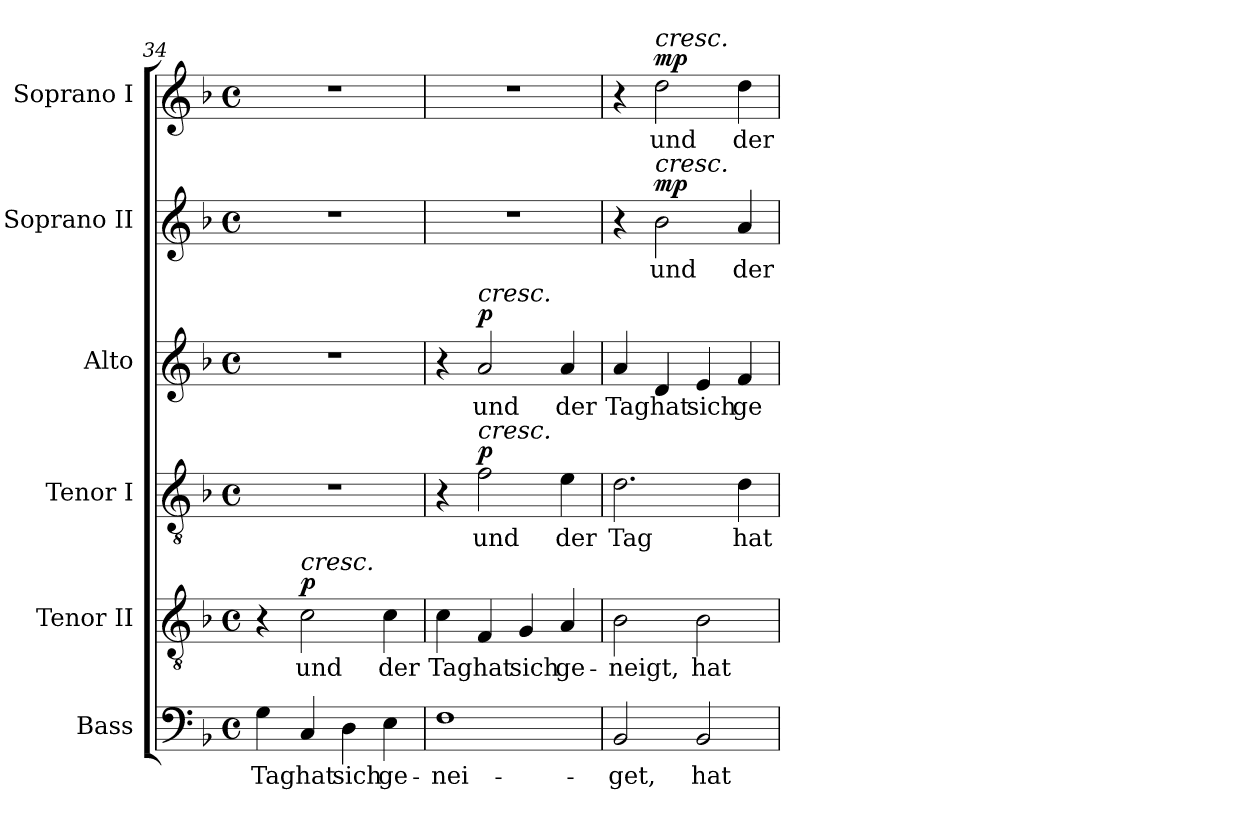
**kern	**text	**kern	**text	**dynam	**kern	**text	**dynam	**kern	**text	**dynam	**kern	**text	**dynam	**kern	**text	**dynam
*part6	*part6	*part5	*part5	*part5	*part4	*part4	*part4	*part3	*part3	*part3	*part2	*part2	*part2	*part1	*part1	*part1
*staff6	*staff6	*staff5	*staff5	*staff5	*staff4	*staff4	*staff4	*staff3	*staff3	*staff3	*staff2	*staff2	*staff2	*staff1	*staff1	*staff1
*I"Bass	*	*I"Tenor II	*	*	*I"Tenor I	*	*	*I"Alto	*	*	*I"Soprano II	*	*	*I"Soprano I	*	*
*I'B	*	*I'T. II	*	*	*I'T. I	*	*	*I'A	*	*	*I'S. II	*	*	*I'S. I	*	*
*clefF4	*	*clefGv2	*	*	*clefGv2	*	*	*clefG2	*	*	*clefG2	*	*	*clefG2	*	*
*	*	*ITrd7c12	*	*	*ITrd7c12	*	*	*	*	*	*	*	*	*	*	*
*k[b-]	*	*k[b-]	*	*	*k[b-]	*	*	*k[b-]	*	*	*k[b-]	*	*	*k[b-]	*	*
*F:	*	*F:	*	*	*F:	*	*	*F:	*	*	*F:	*	*	*F:	*	*
*M4/4	*	*M4/4	*	*	*M4/4	*	*	*M4/4	*	*	*M4/4	*	*	*M4/4	*	*
*met(c)	*	*met(c)	*	*	*met(c)	*	*	*met(c)	*	*	*met(c)	*	*	*met(c)	*	*
=34	=34	=34	=34	=34	=34	=34	=34	=34	=34	=34	=34	=34	=34	=34	=34	=34
!	!LO:LY:b:color=#000000	!	!	!	!	!	!	!	!	!	!	!	!	!	!	!
4Gi\	Tag	4r	.	.	1r	.	.	1r	.	.	1r	.	.	1r	.	.
!	!LO:LY:b:color=#000000	!	!	!	!	!	!	!	!	!	!	!	!	!	!	!
!	!	!LO:TX:a:i:t=cresc.	!	!	!	!	!	!	!	!	!	!	!	!	!	!
!	!	!	!LO:LY:b:color=#000000	!	!	!	!	!	!	!	!	!	!	!	!	!
4Ci/	hat	2Ci\	und	p	.	.	.	.	.	.	.	.	.	.	.	.
!	!LO:LY:b:color=#000000	!	!	!	!	!	!	!	!	!	!	!	!	!	!	!
4Di\	sich	.	.	.	.	.	.	.	.	.	.	.	.	.	.	.
!	!LO:LY:b:color=#000000	!	!	!	!	!	!	!	!	!	!	!	!	!	!	!
!	!	!	!LO:LY:b:color=#000000	!	!	!	!	!	!	!	!	!	!	!	!	!
4Ei\	ge-	4Ci\	der	.	.	.	.	.	.	.	.	.	.	.	.	.
=35	=35	=35	=35	=35	=35	=35	=35	=35	=35	=35	=35	=35	=35	=35	=35	=35
!	!LO:LY:b:color=#000000	!	!	!	!	!	!	!	!	!	!	!	!	!	!	!
!	!	!	!LO:LY:b:color=#000000	!	!	!	!	!	!	!	!	!	!	!	!	!
1Fi	-nei-	4Ci\	Tag	.	4r	.	.	4r	.	.	1r	.	.	1r	.	.
!	!	!	!LO:LY:b:color=#000000	!	!	!	!	!	!	!	!	!	!	!	!	!
!	!	!	!	!	!	!LO:LY:b:color=#000000	!	!	!	!	!	!	!	!	!	!
!	!	!	!	!	!	!	!	!LO:TX:a:i:t=cresc.	!	!	!	!	!	!	!	!
!	!	!	!	!	!LO:TX:a:i:t=cresc.	!	!	!	!	!	!	!	!	!	!	!
!	!	!	!	!	!	!	!	!	!LO:LY:b:color=#000000	!	!	!	!	!	!	!
.	.	4FFi/	hat	.	2Fi\	und	p	2ai/	und	p	.	.	.	.	.	.
!	!	!	!LO:LY:b:color=#000000	!	!	!	!	!	!	!	!	!	!	!	!	!
.	.	4GGi/	sich	.	.	.	.	.	.	.	.	.	.	.	.	.
!	!	!	!LO:LY:b:color=#000000	!	!	!	!	!	!	!	!	!	!	!	!	!
!	!	!	!	!	!	!LO:LY:b:color=#000000	!	!	!	!	!	!	!	!	!	!
!	!	!	!	!	!	!	!	!	!LO:LY:b:color=#000000	!	!	!	!	!	!	!
.	.	4AAi/	ge-	.	4Ei\	der	.	4ai/	der	.	.	.	.	.	.	.
=36	=36	=36	=36	=36	=36	=36	=36	=36	=36	=36	=36	=36	=36	=36	=36	=36
!	!LO:LY:b:color=#000000	!	!	!	!	!	!	!	!	!	!	!	!	!	!	!
!	!	!	!LO:LY:b:color=#000000	!	!	!	!	!	!	!	!	!	!	!	!	!
!	!	!	!	!	!	!LO:LY:b:color=#000000	!	!	!	!	!	!	!	!	!	!
!	!	!	!	!	!	!	!	!	!LO:LY:b:color=#000000	!	!	!	!	!	!	!
2BB-i/	-get,	2BB-i\	-neigt,	.	2.Di\	Tag	.	4ai/	Tag	.	4r	.	.	4r	.	.
!	!	!	!	!	!	!	!	!	!LO:LY:b:color=#000000	!	!	!	!	!	!	!
!	!	!	!	!	!	!	!	!	!	!	!	!LO:LY:b:color=#000000	!	!	!	!
!	!	!	!	!	!	!	!	!	!	!	!	!	!	!LO:TX:a:i:t=cresc.	!	!
!	!	!	!	!	!	!	!	!	!	!	!LO:TX:a:i:t=cresc.	!	!	!	!	!
!	!	!	!	!	!	!	!	!	!	!	!	!	!	!	!LO:LY:b:color=#000000	!
.	.	.	.	.	.	.	.	4di/	hat	.	2b-i\	und	mp	2ddi\	und	mp
!	!LO:LY:b:color=#000000	!	!	!	!	!	!	!	!	!	!	!	!	!	!	!
!	!	!	!LO:LY:b:color=#000000	!	!	!	!	!	!	!	!	!	!	!	!	!
!	!	!	!	!	!	!	!	!	!LO:LY:b:color=#000000	!	!	!	!	!	!	!
2BB-i/	hat	2BB-i\	hat	.	.	.	.	4ei/	sich	.	.	.	.	.	.	.
!	!	!	!	!	!	!LO:LY:b:color=#000000	!	!	!	!	!	!	!	!	!	!
!	!	!	!	!	!	!	!	!	!LO:LY:b:color=#000000	!	!	!	!	!	!	!
!	!	!	!	!	!	!	!	!	!	!	!	!LO:LY:b:color=#000000	!	!	!	!
!	!	!	!	!	!	!	!	!	!	!	!	!	!	!	!LO:LY:b:color=#000000	!
.	.	.	.	.	4Di\	hat	.	4fi/	ge-	.	4ai/	der	.	4ddi\	der	.
=	=	=	=	=	=	=	=	=	=	=	=	=	=	=	=	=
*-	*-	*-	*-	*-	*-	*-	*-	*-	*-	*-	*-	*-	*-	*-	*-	*-
